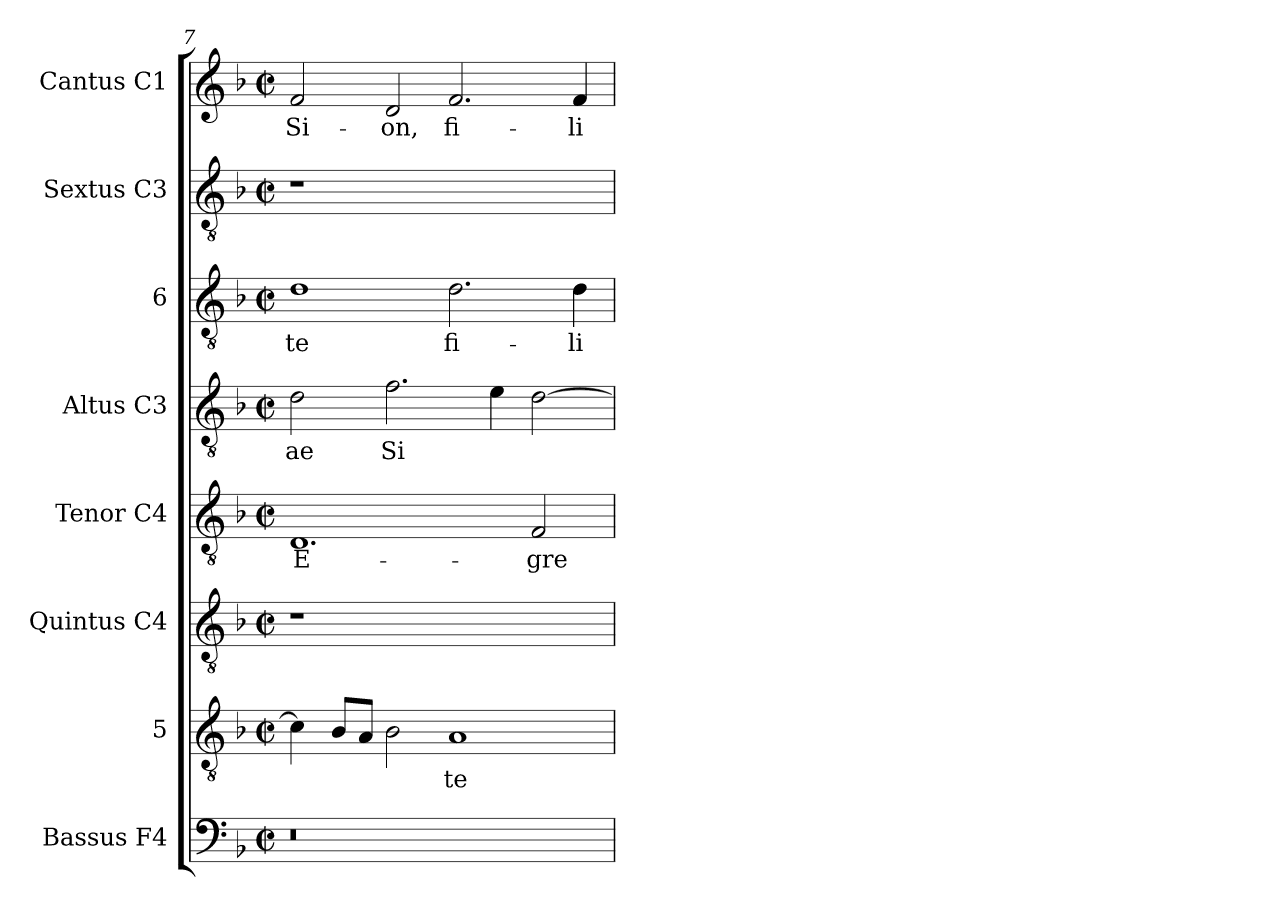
**kern	**kern	**text	**kern	**kern	**text	**kern	**text	**kern	**text	**kern	**kern	**text
*part8	*part7	*part7	*part6	*part5	*part5	*part4	*part4	*part3	*part3	*part2	*part1	*part1
*staff8	*staff7	*staff7	*staff6	*staff5	*staff5	*staff4	*staff4	*staff3	*staff3	*staff2	*staff1	*staff1
*I"Bassus  F4	*I"5	*	*I"Quintus  C4	*I"Tenor  C4	*	*I"Altus  C3	*	*I"6	*	*I"Sextus  C3	*I"Cantus  C1	*
*I'B	*	*	*	*I'T	*	*I'A	*	*	*	*	*I'C	*
*clefF4	*clefGv2	*	*clefGv2	*clefGv2	*	*clefGv2	*	*clefGv2	*	*clefGv2	*clefG2	*
*k[b-]	*k[b-]	*	*k[b-]	*k[b-]	*	*k[b-]	*	*k[b-]	*	*k[b-]	*k[b-]	*
*F:	*F:	*	*F:	*F:	*	*F:	*	*F:	*	*F:	*F:	*
*M2/2	*M2/2	*	*M2/2	*M2/2	*	*M2/2	*	*M2/2	*	*M2/2	*M2/2	*
*met(c|)	*met(c|)	*	*met(c|)	*met(c|)	*	*met(c|)	*	*met(c|)	*	*met(c|)	*met(c|)	*
=7	=7	=7	=7	=7	=7	=7	=7	=7	=7	=7	=7	=7
!	!	!LO:LY:b:cj	!	!	!LO:LY:b:cj	!	!LO:LY:b:cj	!	!LO:LY:b	!	!	!LO:LY:b:cj
0r	4c\]	--	1r	1.D	E-	2d\	-ae	1d	-te	1r	2f/	Si-
!	!	!LO:LY:b:cj	!	!	!	!	!	!	!	!	!	!
.	8B-/L	--	.	.	.	.	.	.	.	.	.	.
!	!	!LO:LY:b:cj	!	!	!	!	!	!	!	!	!	!
.	8A/J	--	.	.	.	.	.	.	.	.	.	.
!	!	!LO:LY:b:cj	!	!	!	!	!LO:LY:b:cj	!	!	!	!	!LO:LY:b:cj
.	2B-\	--	.	.	.	2.f\	Si-	.	.	.	2d/	-on,
!	!	!LO:LY:b:cj	!	!	!	!	!	!	!LO:LY:b	!	!	!LO:LY:b:cj
.	1A	-te	1ryy	.	.	.	.	2.d\	fi-	1ryy	2.f/	fi-
!	!	!	!	!	!	!	!LO:LY:b:cj	!	!	!	!	!
.	.	.	.	.	.	4e\	--	.	.	.	.	.
!	!	!	!	!	!LO:LY:b:cj	!	!LO:LY:b:cj	!	!	!	!	!
.	.	.	.	2F/	-gre-	[>2d\	--	.	.	.	.	.
!	!	!	!	!	!	!	!	!	!LO:LY:b	!	!	!LO:LY:b:cj
.	.	.	.	.	.	.	.	4d\	-li-	.	4f/	-li-
=	=	=	=	=	=	=	=	=	=	=	=	=
*-	*-	*-	*-	*-	*-	*-	*-	*-	*-	*-	*-	*-
